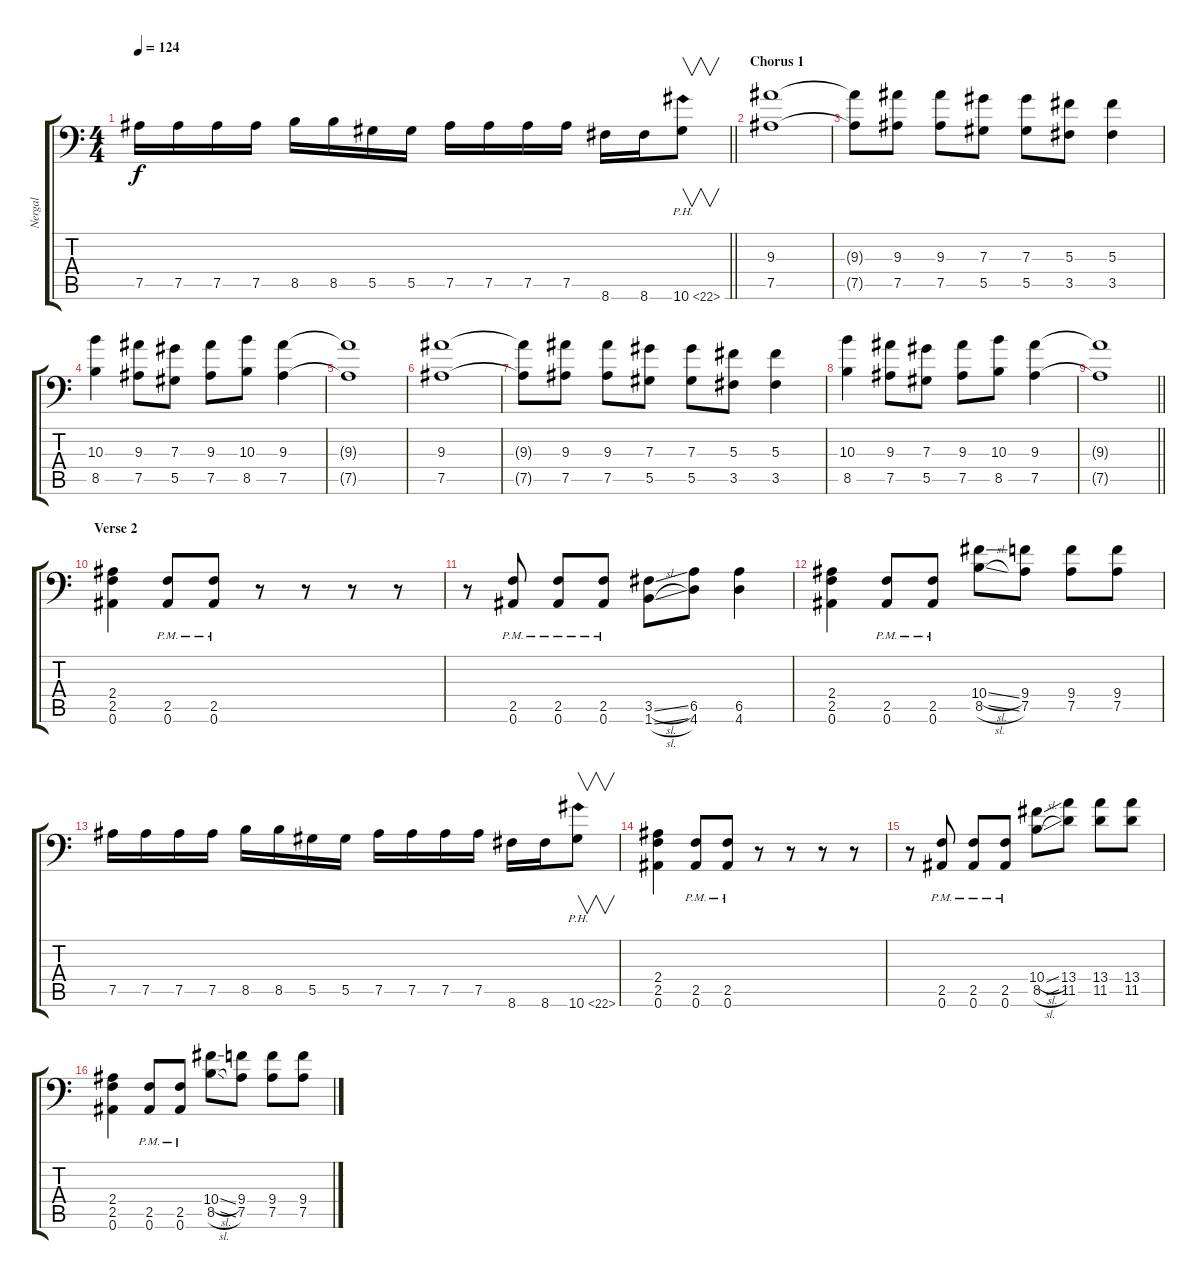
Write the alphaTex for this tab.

\track ("Nergal" "Nergal") {instrument distortionguitar}
\staff {score tabs}
\tuning (Bb3 F3 Db3 Ab2 Eb2 Bb1) {hide}
\ts (4 4)
\tempo 124
\clef f4
\barLineRight lightlight
\ks c
7.5.16{dy f} 7.5.16 7.5.16 7.5.16 8.5.16 8.5.16 5.5.16 5.5.16 7.5.16 7.5.16 7.5.16 7.5.16 8.6.16 8.6.16 10.6{ph 12}.8{v} |
\section ("" "Chorus 1")
(9.3 7.5).1 |
(9.3{t} 7.5{t}).8 (9.3 7.5).8 (9.3 7.5).8 (7.3 5.5).8 (7.3 5.5).8 (5.3 3.5).8 (5.3 3.5).4 |
(10.3 8.5).4 (9.3 7.5).8 (7.3 5.5).8 (9.3 7.5).8 (10.3 8.5).8 (9.3 7.5).4 |
(9.3{t} 7.5{t}).1 |
(9.3 7.5).1 |
(9.3{t} 7.5{t}).8 (9.3 7.5).8 (9.3 7.5).8 (7.3 5.5).8 (7.3 5.5).8 (5.3 3.5).8 (5.3 3.5).4 |
(10.3 8.5).4 (9.3 7.5).8 (7.3 5.5).8 (9.3 7.5).8 (10.3 8.5).8 (9.3 7.5).4 |
\barLineRight lightlight
(9.3{t} 7.5{t}).1 |
\section ("" "Verse 2")
(2.4 2.5 0.6).4 (2.5{pm} 0.6{pm}).8 (2.5{pm} 0.6{pm}).8 r.8 r.8 r.8 r.8 |
r.8 (2.5{pm} 0.6{pm}).8 (2.5{pm} 0.6{pm}).8 (2.5{pm} 0.6{pm}).8 (3.5{sl} 1.6{sl}).8 (6.5 4.6).8 (6.5 4.6).4 |
(2.4 2.5 0.6).4 (2.5{pm} 0.6{pm}).8 (2.5{pm} 0.6{pm}).8 (10.4{sl} 8.5{sl}).8 (9.4 7.5).8 (9.4 7.5).8 (9.4 7.5).8 |
7.5.16 7.5.16 7.5.16 7.5.16 8.5.16 8.5.16 5.5.16 5.5.16 7.5.16 7.5.16 7.5.16 7.5.16 8.6.16 8.6.16 10.6{ph 12}.8{v} |
(2.4 2.5 0.6).4 (2.5{pm} 0.6{pm}).8 (2.5{pm} 0.6{pm}).8 r.8 r.8 r.8 r.8 |
r.8 (2.5{pm} 0.6{pm}).8 (2.5{pm} 0.6{pm}).8 (2.5{pm} 0.6{pm}).8 (10.4{sl} 8.5{sl}).8 (13.4 11.5).8 (13.4 11.5).8 (13.4 11.5).8 |
(2.4 2.5 0.6).4 (2.5{pm} 0.6{pm}).8 (2.5{pm} 0.6{pm}).8 (10.4{sl} 8.5{sl}).8 (9.4 7.5).8 (9.4 7.5).8 (9.4 7.5).8
